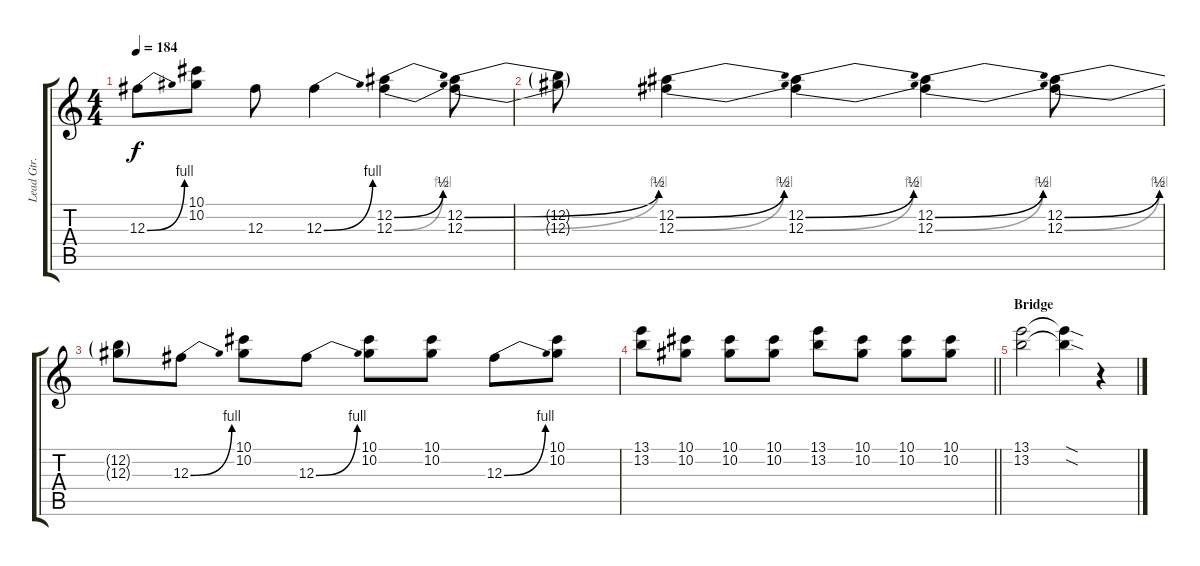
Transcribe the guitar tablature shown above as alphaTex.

\track ("Lead Gtr." "Lead Gtr.") {instrument distortionguitar}
\staff {score tabs}
\tuning (Eb4 Bb3 Gb3 Db3 Ab2 Db2) {hide}
\ts (4 4)
\tempo 184
\clef g2
\ks c
12.3{be (bend 0 0 60 4)}.8{dy f} (10.1 10.2).8 12.3.8 12.3{be (bend 0 0 60 4)}.4 (12.2{be (bend 0 0 60 2)} 12.3{be (bend 0 0 60 4)}).4 (12.2{be (bend 0 0 60 2)} 12.3{be (bend 0 0 60 4)}).8 |
(12.2{t} 12.3{t}).8 (12.2{be (bend 0 0 60 2)} 12.3{be (bend 0 0 60 4)}).4 (12.2{be (bend 0 0 60 2)} 12.3{be (bend 0 0 60 4)}).4 (12.2{be (bend 0 0 60 2)} 12.3{be (bend 0 0 60 4)}).4 (12.2{be (bend 0 0 60 2)} 12.3{be (bend 0 0 60 4)}).8 |
(12.2{t} 12.3{t}).8 12.3{be (bend 0 0 60 4)}.8 (10.1 10.2).8 12.3{be (bend 0 0 60 4)}.8 (10.1 10.2).8 (10.1 10.2).8 12.3{be (bend 0 0 60 4)}.8 (10.1 10.2).8 |
\barLineRight lightlight
(13.1 13.2).8 (10.1 10.2).8 (10.1 10.2).8 (10.1 10.2).8 (13.1 13.2).8 (10.1 10.2).8 (10.1 10.2).8 (10.1 10.2).8 |
\section ("" "Bridge")
(13.1 13.2).2 (13.1{sod t} 13.2{sod t}).4 r.4
